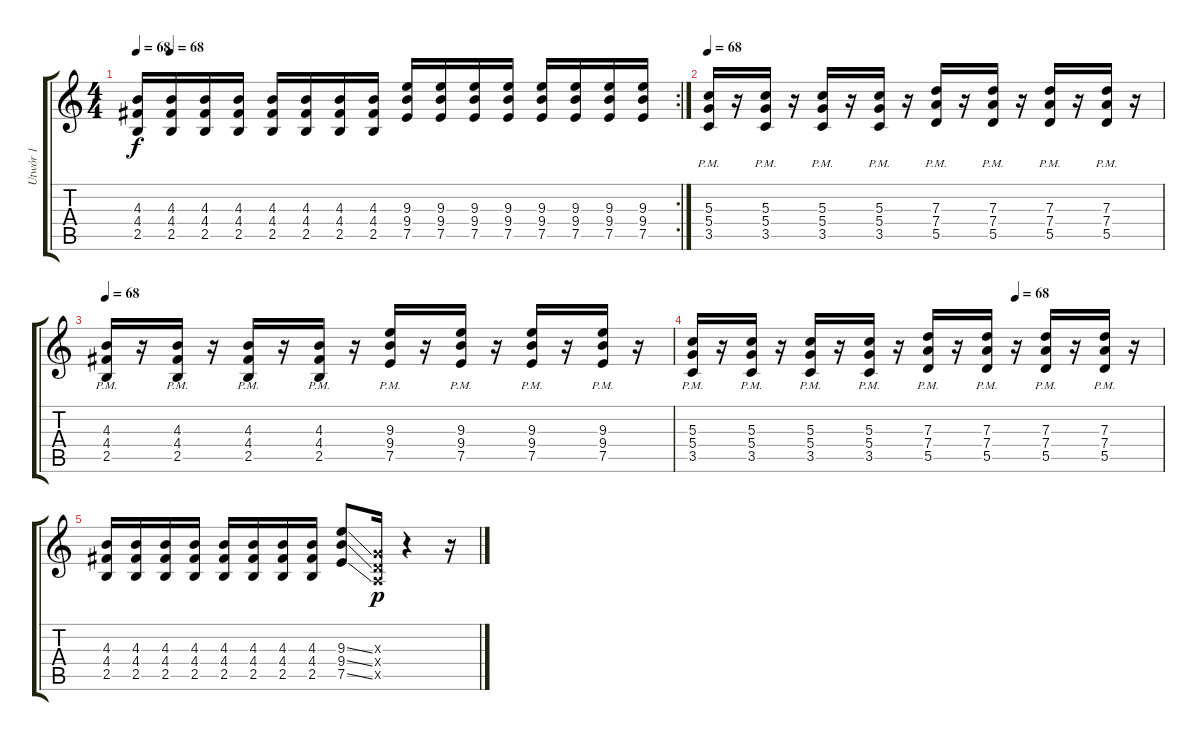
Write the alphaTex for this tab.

\track ("Utwór 1" "Utwór 1") {instrument distortionguitar}
\staff {score tabs}
\tuning (E4 B3 G3 D3 A2 E2) {hide}
\rc 2
\ts (4 4)
\tempo 68
\tempo (68 0.0625)
\clef g2
\ks c
(4.3 4.4 2.5).16{dy f} (4.3 4.4 2.5).16 (4.3 4.4 2.5).16 (4.3 4.4 2.5).16 (4.3 4.4 2.5).16 (4.3 4.4 2.5).16 (4.3 4.4 2.5).16 (4.3 4.4 2.5).16 (9.3 9.4 7.5).16 (9.3 9.4 7.5).16 (9.3 9.4 7.5).16 (9.3 9.4 7.5).16 (9.3 9.4 7.5).16 (9.3 9.4 7.5).16 (9.3 9.4 7.5).16 (9.3 9.4 7.5).16 |
\tempo 68
(5.3{pm} 5.4{pm} 3.5{pm}).16{instrument distortionguitar} r.16 (5.3{pm} 5.4{pm} 3.5{pm}).16 r.16 (5.3{pm} 5.4{pm} 3.5{pm}).16 r.16 (5.3{pm} 5.4{pm} 3.5{pm}).16 r.16 (7.3{pm} 7.4{pm} 5.5{pm}).16 r.16 (7.3{pm} 7.4{pm} 5.5{pm}).16 r.16 (7.3{pm} 7.4{pm} 5.5{pm}).16 r.16 (7.3{pm} 7.4 5.5{pm}).16 r.16 |
\tempo 68
(4.3{pm} 4.4{pm} 2.5{pm}).16 r.16 (4.3{pm} 4.4{pm} 2.5{pm}).16 r.16 (4.3{pm} 4.4{pm} 2.5{pm}).16 r.16 (4.3{pm} 4.4{pm} 2.5{pm}).16 r.16 (9.3{pm} 9.4{pm} 7.5{pm}).16 r.16 (9.3{pm} 9.4{pm} 7.5{pm}).16 r.16 (9.3{pm} 9.4{pm} 7.5{pm}).16 r.16 (9.3{pm} 9.4{pm} 7.5{pm}).16 r.16 |
\tempo (68 0.6875)
(5.3{pm} 5.4{pm} 3.5{pm}).16{instrument distortionguitar} r.16 (5.3{pm} 5.4{pm} 3.5{pm}).16 r.16 (5.3{pm} 5.4{pm} 3.5{pm}).16 r.16 (5.3{pm} 5.4{pm} 3.5{pm}).16 r.16 (7.3{pm} 7.4{pm} 5.5{pm}).16 r.16 (7.3{pm} 7.4{pm} 5.5{pm}).16 r.16 (7.3{pm} 7.4{pm} 5.5{pm}).16 r.16 (7.3{pm} 7.4 5.5{pm}).16 r.16 |
(4.3 4.4 2.5).16 (4.3 4.4 2.5).16 (4.3 4.4 2.5).16 (4.3 4.4 2.5).16 (4.3 4.4 2.5).16 (4.3 4.4 2.5).16 (4.3 4.4 2.5).16 (4.3 4.4 2.5).16 (9.3{ss} 9.4{ss} 7.5{ss}).8 (0.3{x} 0.4{x} 0.5{x}).16{dy p} r.4 r.16
